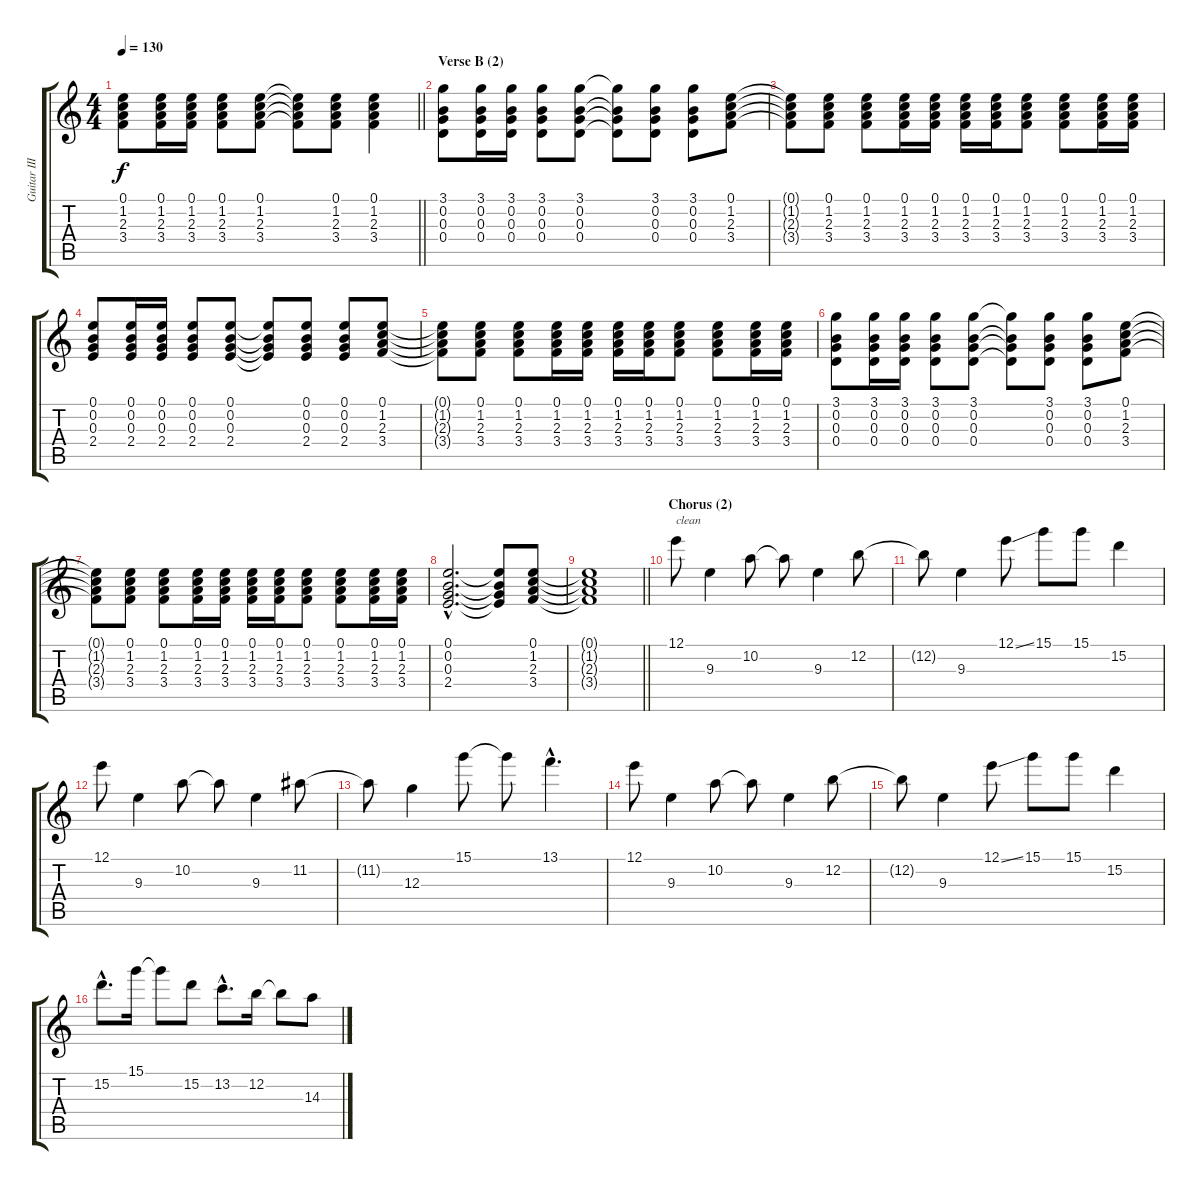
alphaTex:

\track ("Guitar III" "Guitar III") {instrument distortionguitar}
\staff {score tabs}
\tuning (E4 B3 G3 D3 A2 E2) {hide}
\ts (4 4)
\tempo 130
\clef g2
\barLineRight lightlight
\ks c
(0.1 1.2 2.3 3.4).8{dy f} (0.1 1.2 2.3 3.4).16 (0.1 1.2 2.3 3.4).16 (0.1 1.2 2.3 3.4).8 (0.1 1.2 2.3 3.4).8 (0.1{t} 1.2{t} 2.3{t} 3.4{t}).8 (0.1 1.2 2.3 3.4).8 (0.1 1.2 2.3 3.4).4 |
\section ("" "Verse B (2)")
(3.1 0.2 0.3 0.4).8 (3.1 0.2 0.3 0.4).16 (3.1 0.2 0.3 0.4).16 (3.1 0.2 0.3 0.4).8 (3.1 0.2 0.3 0.4).8 (3.1{t} 0.2{t} 0.3{t} 0.4{t}).8 (3.1 0.2 0.3 0.4).8 (3.1 0.2 0.3 0.4).8 (0.1 1.2 2.3 3.4).8 |
(0.1{t} 1.2{t} 2.3{t} 3.4{t}).8 (0.1 1.2 2.3 3.4).8 (0.1 1.2 2.3 3.4).8 (0.1 1.2 2.3 3.4).16 (0.1 1.2 2.3 3.4).16 (0.1 1.2 2.3 3.4).16 (0.1 1.2 2.3 3.4).16 (0.1 1.2 2.3 3.4).8 (0.1 1.2 2.3 3.4).8 (0.1 1.2 2.3 3.4).16 (0.1 1.2 2.3 3.4).16 |
(0.1 0.2 0.3 2.4).8 (0.1 0.2 0.3 2.4).16 (0.1 0.2 0.3 2.4).16 (0.1 0.2 0.3 2.4).8 (0.1 0.2 0.3 2.4).8 (0.1{t} 0.2{t} 0.3{t} 2.4{t}).8 (0.1 0.2 0.3 2.4).8 (0.1 0.2 0.3 2.4).8 (0.1 1.2 2.3 3.4).8 |
(0.1{t} 1.2{t} 2.3{t} 3.4{t}).8 (0.1 1.2 2.3 3.4).8 (0.1 1.2 2.3 3.4).8 (0.1 1.2 2.3 3.4).16 (0.1 1.2 2.3 3.4).16 (0.1 1.2 2.3 3.4).16 (0.1 1.2 2.3 3.4).16 (0.1 1.2 2.3 3.4).8 (0.1 1.2 2.3 3.4).8 (0.1 1.2 2.3 3.4).16 (0.1 1.2 2.3 3.4).16 |
(3.1 0.2 0.3 0.4).8 (3.1 0.2 0.3 0.4).16 (3.1 0.2 0.3 0.4).16 (3.1 0.2 0.3 0.4).8 (3.1 0.2 0.3 0.4).8 (3.1{t} 0.2{t} 0.3{t} 0.4{t}).8 (3.1 0.2 0.3 0.4).8 (3.1 0.2 0.3 0.4).8 (0.1 1.2 2.3 3.4).8 |
(0.1{t} 1.2{t} 2.3{t} 3.4{t}).8 (0.1 1.2 2.3 3.4).8 (0.1 1.2 2.3 3.4).8 (0.1 1.2 2.3 3.4).16 (0.1 1.2 2.3 3.4).16 (0.1 1.2 2.3 3.4).16 (0.1 1.2 2.3 3.4).16 (0.1 1.2 2.3 3.4).8 (0.1 1.2 2.3 3.4).8 (0.1 1.2 2.3 3.4).16 (0.1 1.2 2.3 3.4).16 |
(0.1{hac} 0.2{hac} 0.3{hac} 2.4{hac}).2{d} (0.1{t} 0.2{t} 0.3{t} 2.4{t}).8 (0.1 1.2 2.3 3.4).8 |
\barLineRight lightlight
(0.1{t} 1.2{t} 2.3{t} 3.4{t}).1 |
\section ("" "Chorus (2)")
12.1.8{txt "clean"} 9.3.4 10.2.8 10.2{t}.8 9.3.4 12.2.8 |
12.2{t}.8 9.3.4 12.1{ss}.8 15.1.8 15.1.8 15.2.4 |
12.1.8 9.3.4 10.2.8 10.2{t}.8 9.3.4 11.2.8 |
11.2{t}.8 12.3.4 15.1.8 15.1{t}.8 13.1{hac}.4{d} |
12.1.8 9.3.4 10.2.8 10.2{t}.8 9.3.4 12.2.8 |
12.2{t}.8 9.3.4 12.1{ss}.8 15.1.8 15.1.8 15.2.4 |
15.2{hac}.8{d} 15.1.16 15.1{t}.8 15.2.8 13.2{hac}.8{d} 12.2.16 12.2{t}.8 14.3.8
